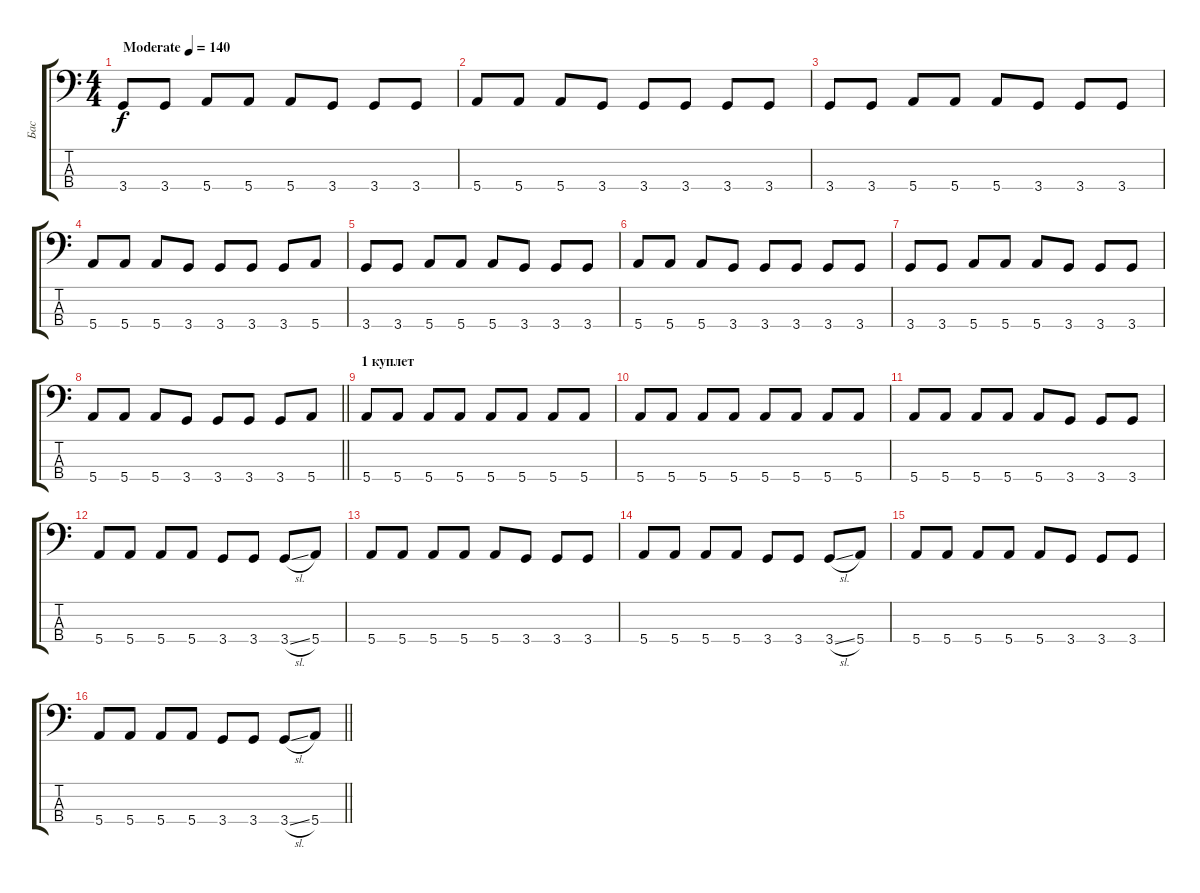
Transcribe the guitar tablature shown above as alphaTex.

\track ("Бас" "Бас") {instrument electricbassfinger}
\staff {score tabs}
\tuning (G2 D2 A1 E1) {hide}
\ts (4 4)
\tempo (140 "Moderate")
\clef f4
\ks c
3.4.8{dy f instrument electricbassfinger} 3.4.8 5.4.8 5.4.8 5.4.8 3.4.8 3.4.8 3.4.8 |
5.4.8 5.4.8 5.4.8 3.4.8 3.4.8 3.4.8 3.4.8 3.4.8 |
3.4.8 3.4.8 5.4.8 5.4.8 5.4.8 3.4.8 3.4.8 3.4.8 |
5.4.8 5.4.8 5.4.8 3.4.8 3.4.8 3.4.8 3.4.8 5.4.8 |
3.4.8 3.4.8 5.4.8 5.4.8 5.4.8 3.4.8 3.4.8 3.4.8 |
5.4.8 5.4.8 5.4.8 3.4.8 3.4.8 3.4.8 3.4.8 3.4.8 |
3.4.8 3.4.8 5.4.8 5.4.8 5.4.8 3.4.8 3.4.8 3.4.8 |
\barLineRight lightlight
5.4.8 5.4.8 5.4.8 3.4.8 3.4.8 3.4.8 3.4.8 5.4.8 |
\section ("" "1 куплет")
5.4.8 5.4.8 5.4.8 5.4.8 5.4.8 5.4.8 5.4.8 5.4.8 |
5.4.8 5.4.8 5.4.8 5.4.8 5.4.8 5.4.8 5.4.8 5.4.8 |
5.4.8 5.4.8 5.4.8 5.4.8 5.4.8 3.4.8 3.4.8 3.4.8 |
5.4.8 5.4.8 5.4.8 5.4.8 3.4.8 3.4.8 3.4{sl}.8 5.4.8 |
5.4.8 5.4.8 5.4.8 5.4.8 5.4.8 3.4.8 3.4.8 3.4.8 |
5.4.8 5.4.8 5.4.8 5.4.8 3.4.8 3.4.8 3.4{sl}.8 5.4.8 |
5.4.8 5.4.8 5.4.8 5.4.8 5.4.8 3.4.8 3.4.8 3.4.8 |
\barLineRight lightlight
5.4.8 5.4.8 5.4.8 5.4.8 3.4.8 3.4.8 3.4{sl}.8 5.4.8
